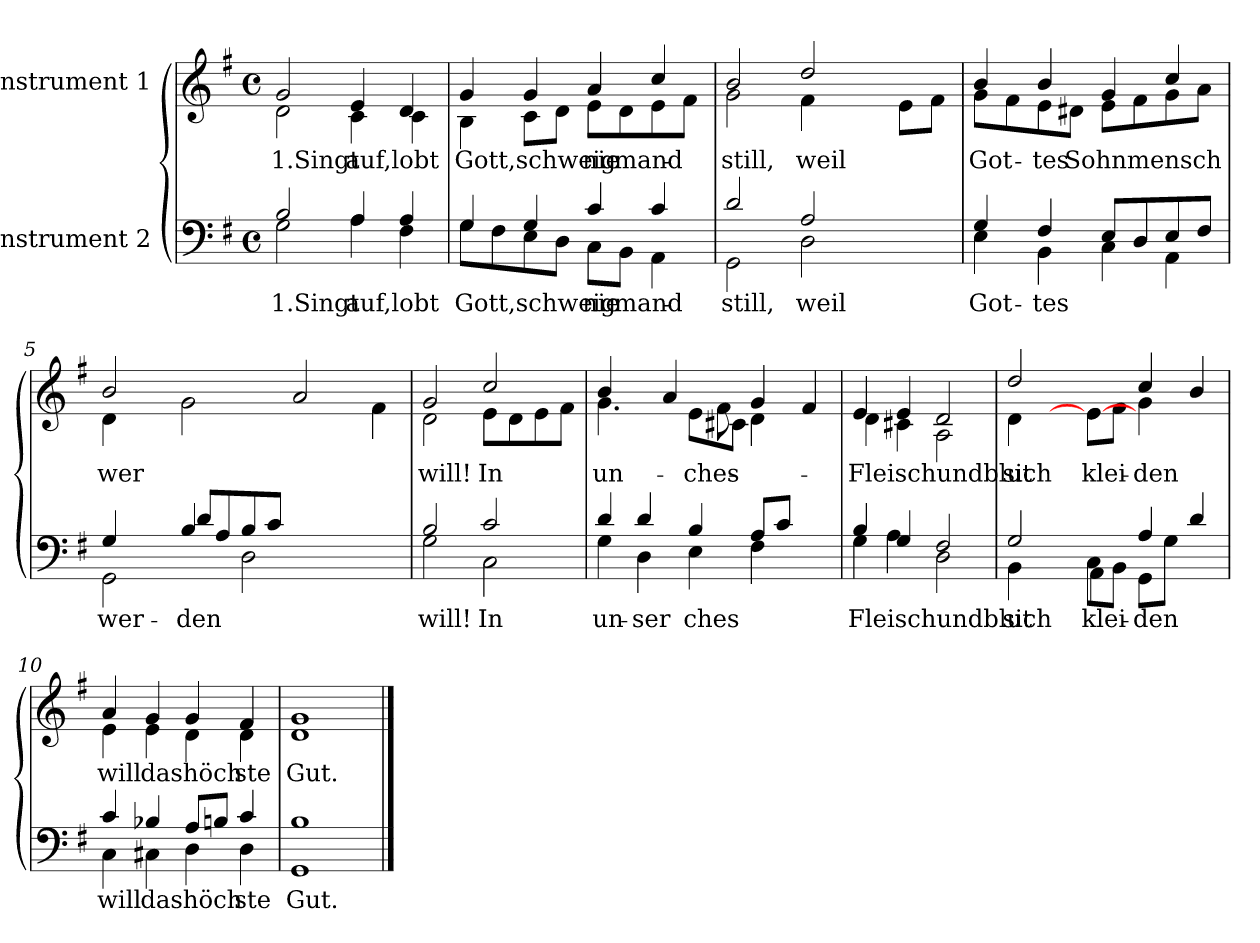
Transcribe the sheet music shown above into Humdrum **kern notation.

**kern	**text	**kern	**text
*part2	*part2	*part1	*part1
*staff2	*staff2	*staff1	*staff1
*I"Instrument 2	*	*I"Instrument 1	*
!!LO:PB:g=z
*stria5	*	*stria5	*
*clefF4	*	*clefG2	*
*k[f#]	*	*k[f#]	*
*G:	*	*G:	*
*M4/4	*	*M4/4	*
*met(c)	*	*met(c)	*
=1	=1	=1	=1
*^	*	*	*
!	!	!LO:LY:a:cj	!	!LO:LY:b:cj
*	*	*	*^	*
2B/	2G\	1.Singt	2g/	2d\	1.Singt
!	!	!LO:LY:a:cj	!	!	!LO:LY:b:cj
4A/	4A\	auf,lobt	4e/	4c\	auf,lobt
!	!	!LO:LY:a:cj	!	!	!LO:LY:b:cj
4A/	4F#\	.	4d/	4c\	.
=2	=2	=2	=2	=2	=2
!	!	!LO:LY:a:cj	!	!	!LO:LY:b:cj
4G/	8G\L	Gott,schweig	4g/	4B\	Gott,schweig
!	!	!LO:LY:a:cj	!	!	!
.	8F#\	.	.	.	.
!	!	!LO:LY:a:cj	!	!	!LO:LY:b:cj
4G/	8E\	.	4g/	8c\L	.
!	!	!LO:LY:a:cj	!	!	!LO:LY:b:cj
.	8D\J	.	.	8d\J	.
!	!	!LO:LY:a:cj	!	!	!LO:LY:b:cj
4c/	8C\L	nie-	4a/	8e\L	nie-
!	!	!LO:LY:a:cj	!	!	!LO:LY:b:cj
.	8BB\J	-mand	.	8d\	-mand
!	!	!LO:LY:a:cj	!	!	!LO:LY:b:cj
4c/	4AA\	.	4cc/	8e\	.
!	!	!	!	!	!LO:LY:b:cj
.	.	.	.	8f#\J	.
=3	=3	=3	=3	=3	=3
!	!	!LO:LY:a:cj	!	!	!LO:LY:b:cj
2d/	2GG\	still,	2b/	2g\	still,
!	!	!LO:LY:a:cj	!	!	!LO:LY:b:cj
2A/	2D\	weil	2dd/	4f#\	weil
.	.	.	.	2ryy	.
!	!	!	!	!	!LO:LY:b:cj
4ryy	4ryy	.	8e\L	.	.
!	!	!	!	!	!LO:LY:b:cj
.	.	.	8f#\J	.	.
=4	=4	=4	=4	=4	=4
!	!	!LO:LY:a:cj	!	!	!LO:LY:b:cj
4G/	4E\	Got-	4b/	8g\L	Got-
!	!	!	!	!	!LO:LY:b:cj
.	.	.	.	8f#\	--
!	!	!LO:LY:a:cj	!	!	!LO:LY:b:cj
4F#/	4BB\	-tes	4b/	8e\	-tes
!	!	!	!	!	!LO:LY:b:cj
.	.	.	.	8d#X\J	Sohnmensch
!	!	!LO:LY:a:cj	!	!	!LO:LY:b:cj
4C\	8E/L	.	4g/	8e\L	.
!	!	!LO:LY:a:cj	!	!	!LO:LY:b:cj
.	8D/	.	.	8f#\	.
!	!	!LO:LY:a:cj	!	!	!LO:LY:b:cj
4AA\	8E/	.	4cc/	8g\	.
!	!	!LO:LY:a:cj	!	!	!LO:LY:b:cj
.	8F#/J	.	.	8a\J	.
=5	=5	=5	=5	=5	=5
!	!	!LO:LY:a:cj	!	!	!LO:LY:b:cj
2GG\	4G/	wer-	2b/	4d\	wer-
.	4ryy	.	.	1.ryy	.
!	!	!LO:LY:a:cj	!	!	!
!	!	!LO:LY:a:cj	!	!	!
4B/	8d/L	-den	2g\	.	.
!	!	!LO:LY:a:cj	!	!	!
.	8A/	.	.	.	.
!	!	!LO:LY:a:cj	!	!	!
2D\	8B/	.	.	.	.
!	!	!LO:LY:a:cj	!	!	!
.	8c/J	.	.	.	.
.	2ryy	.	2a/	.	.
2ryy	.	.	.	.	.
!	!	!	!	!	!LO:LY:b:cj
.	4ryy	.	4f#\	.	-
!!LO:LB:g=z	!!
=6	=6	=6	=6	=6	=6
!	!	!LO:LY:a:cj	!	!	!LO:LY:b:cj
2B/	2G\	will!	2g/	2d\	will!
!	!	!LO:LY:a:cj	!	!	!LO:LY:b:cj
2c/	2C\	In	2cc/	8e\L	In
!	!	!	!	!	!LO:LY:b:cj
.	.	.	.	8d\	.
!	!	!	!	!	!LO:LY:b:cj
.	.	.	.	8e\	.
!	!	!	!	!	!LO:LY:b:cj
.	.	.	.	8f#\J	.
=7	=7	=7	=7	=7	=7
!	!	!LO:LY:a:cj	!	!	!LO:LY:b:cj
4d/	4G\	un-	4.g\	4b/	un-
!	!	!LO:LY:a:cj	!	!	!
4d/	4D\	-ser	.	4ryy	.
.	.	.	4a/	.	.
!	!	!LO:LY:a:cj	!	!	!LO:LY:b:cj
4B/	4E\	ches	.	8e\L	-ches
!	!	!	!	!	!LO:LY:b:cj
!	!	!	!	!	!LO:LY:b:cj
.	.	.	8f#\	8c#X\J	.
!	!	!LO:LY:a:cj	!	!	!LO:LY:b:cj
4F#\	8A/L	.	4g/	4d\	.
!	!	!LO:LY:a:cj	!	!	!
.	8c/J	.	.	.	.
4ryy	4ryy	.	4f#/	4ryy	.
=8	=8	=8	=8	=8	=8
!	!	!LO:LY:a:cj	!	!	!LO:LY:b:cj
4B/	4G\	Fleischundblut	4e/	4d\	Fleischundblut
!	!	!LO:LY:a:cj	!	!	!LO:LY:b:cj
4G/	4A\	.	4e/	4c#X\	.
!	!	!LO:LY:a:cj	!	!	!LO:LY:b:cj
2F#/	2D\	.	2d/	2A\	.
=9	=9	=9	=9	=9	=9
!	!	!LO:LY:a:cj	!	!	!LO:LY:b:cj
2G/	4BB\	sich	2dd/	4d\	sich
.	4ryy	.	.	4ryy	.
!	!	!LO:LY:a:cj	!	!	!
!	!	!LO:LY:a:cj	!	!	!LO:LY:b:cj
!	!	!	!	!	!LO:LY:b:cj
8C\L	4AA\	klei-	[<4e\	8e\L]	klei-
!	!	!LO:LY:a:cj	!	!	!LO:LY:b:cj
8BB\J	.	.	.	8f#\J	--
!	!	!LO:LY:a:cj	!	!	!LO:LY:b:cj
4A/	8GG\L	-den	4cc/	4g\	-den
!	!	!LO:LY:a:cj	!	!	!
.	8G\J	.	.	.	.
4d/	4ryy	.	4b/	4ryy	.
=10	=10	=10	=10	=10	=10
!	!	!LO:LY:a:cj	!	!	!LO:LY:b:cj
4c/	4C\	will	4a/	4e\	will
!	!	!LO:LY:a:cj	!	!	!LO:LY:b:cj
4B-X/	4C#X\	dashöch-	4g/	4e\	dashöch-
!	!	!LO:LY:a:cj	!	!	!LO:LY:b:cj
4D\	8A/L	--	4g/	4d\	--
!	!	!LO:LY:a:cj	!	!	!
.	8Bn/J	--	.	.	.
!	!	!LO:LY:a:cj	!	!	!LO:LY:b:cj
4c/	4D\	-ste	4f#/	4d\	-ste
=11	=11	=11	=11	=11	=11
!	!	!LO:LY:a:cj	!	!	!LO:LY:b:cj
*v	*v	*	*	*	*
*	*	*v	*v	*
1B 1GG	Gut.	1g 1d	Gut.
==	==	==	==
*-	*-	*-	*-
